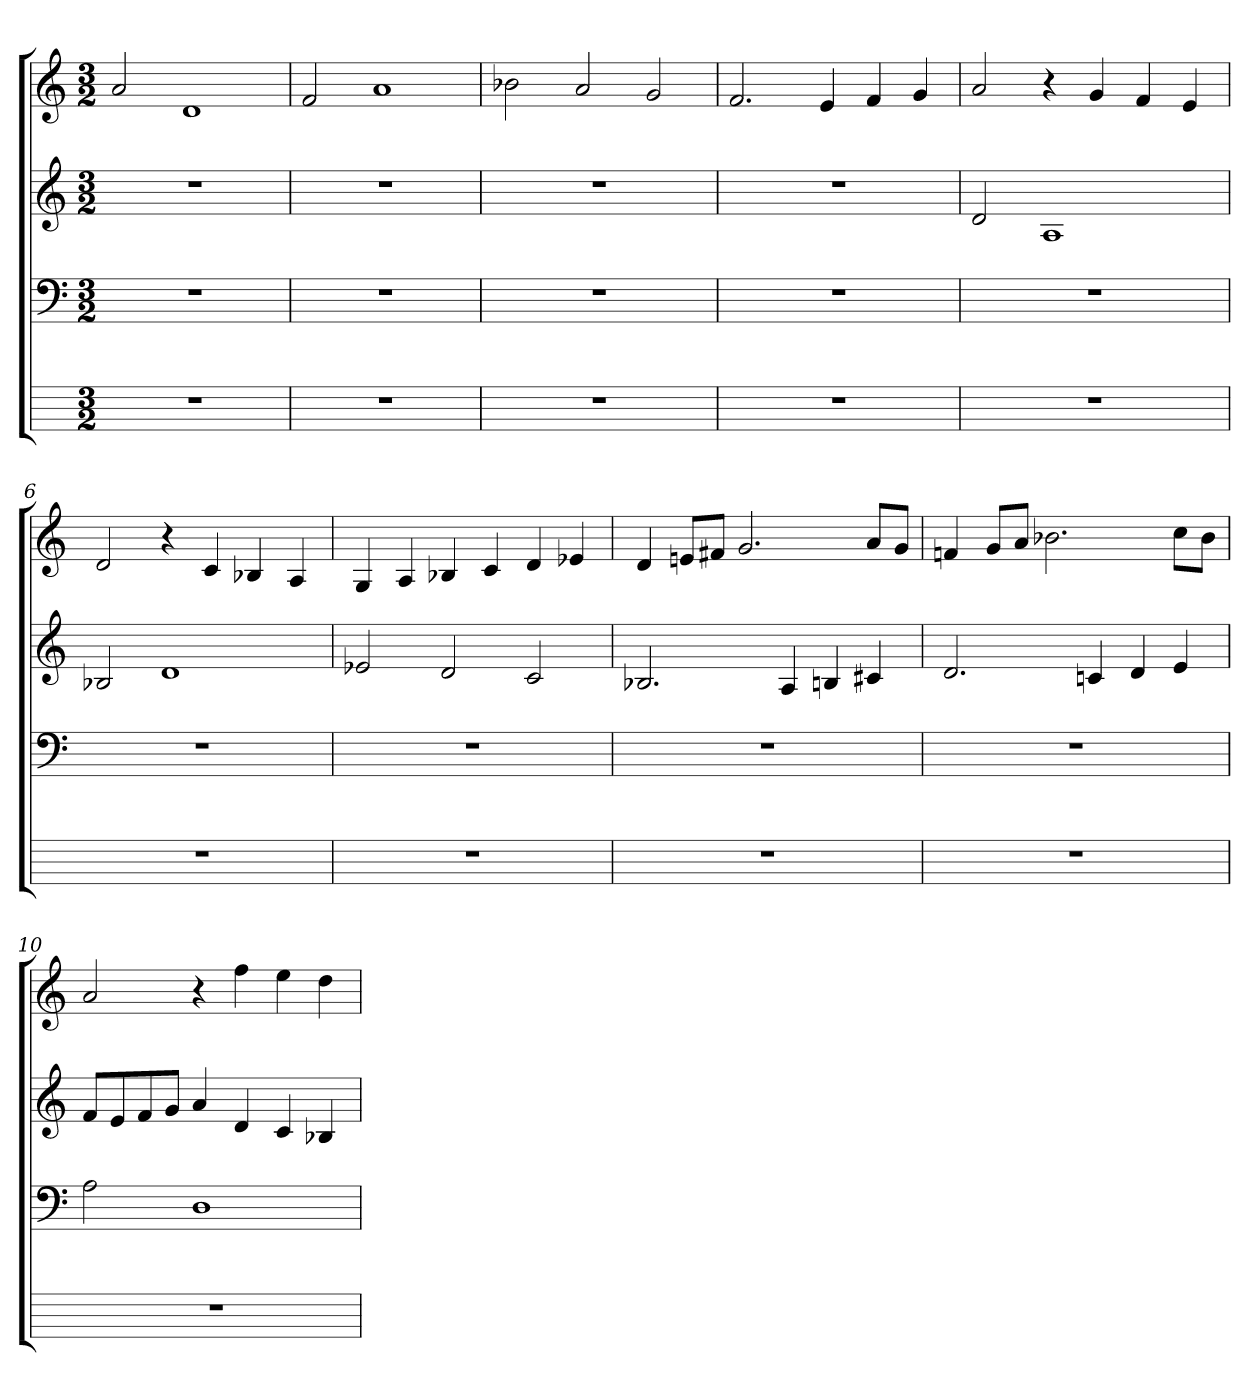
**kern	**kern	**kern	**kern
*part4	*part3	*part2	*part1
*staff4	*staff3	*staff2	*staff1
*M3/2	*M3/2	*M3/2	*M3/2
*MM130	*MM130	*MM130	*MM130
=1	=1	=1	=1
1.r	1.r	1.r	2a
.	.	.	1d
=2	=2	=2	=2
1.r	1.r	1.r	2f
.	.	.	1a
=3	=3	=3	=3
1.r	1.r	1.r	2b-X
.	.	.	2a
.	.	.	2g
=4	=4	=4	=4
1.r	1.r	1.r	2.f
.	.	.	4e
.	.	.	4f
.	.	.	4g
=5	=5	=5	=5
1.r	1.r	2d	2a
.	.	1A	4r
.	.	.	4g
.	.	.	4f
.	.	.	4e
=6	=6	=6	=6
1.r	1.r	2B-X	2d
.	.	1d	4r
.	.	.	4c
.	.	.	4B-X
.	.	.	4A
=7	=7	=7	=7
1.r	1.r	2e-X	4G
.	.	.	4A
.	.	2d	4B-X
.	.	.	4c
.	.	2c	4d
.	.	.	4e-X
=8	=8	=8	=8
1.r	1.r	2.B-X	4d
.	.	.	8enL
.	.	.	8f#XJ
.	.	.	2.g
.	.	4A	.
.	.	4Bn	.
.	.	4c#X	8aL
.	.	.	8gJ
=9	=9	=9	=9
1.r	1.r	2.d	4fn
.	.	.	8gL
.	.	.	8aJ
.	.	.	2.b-X
.	.	4cn	.
.	.	4d	.
.	.	4e	8ccL
.	.	.	8b-J
=10	=10	=10	=10
1.r	2A	8fL	2a
.	.	8e	.
.	.	8f	.
.	.	8gJ	.
.	1D	4a	4r
.	.	4d	4ff
.	.	4c	4ee
.	.	4B-X	4dd
=	=	=	=
*-	*-	*-	*-
